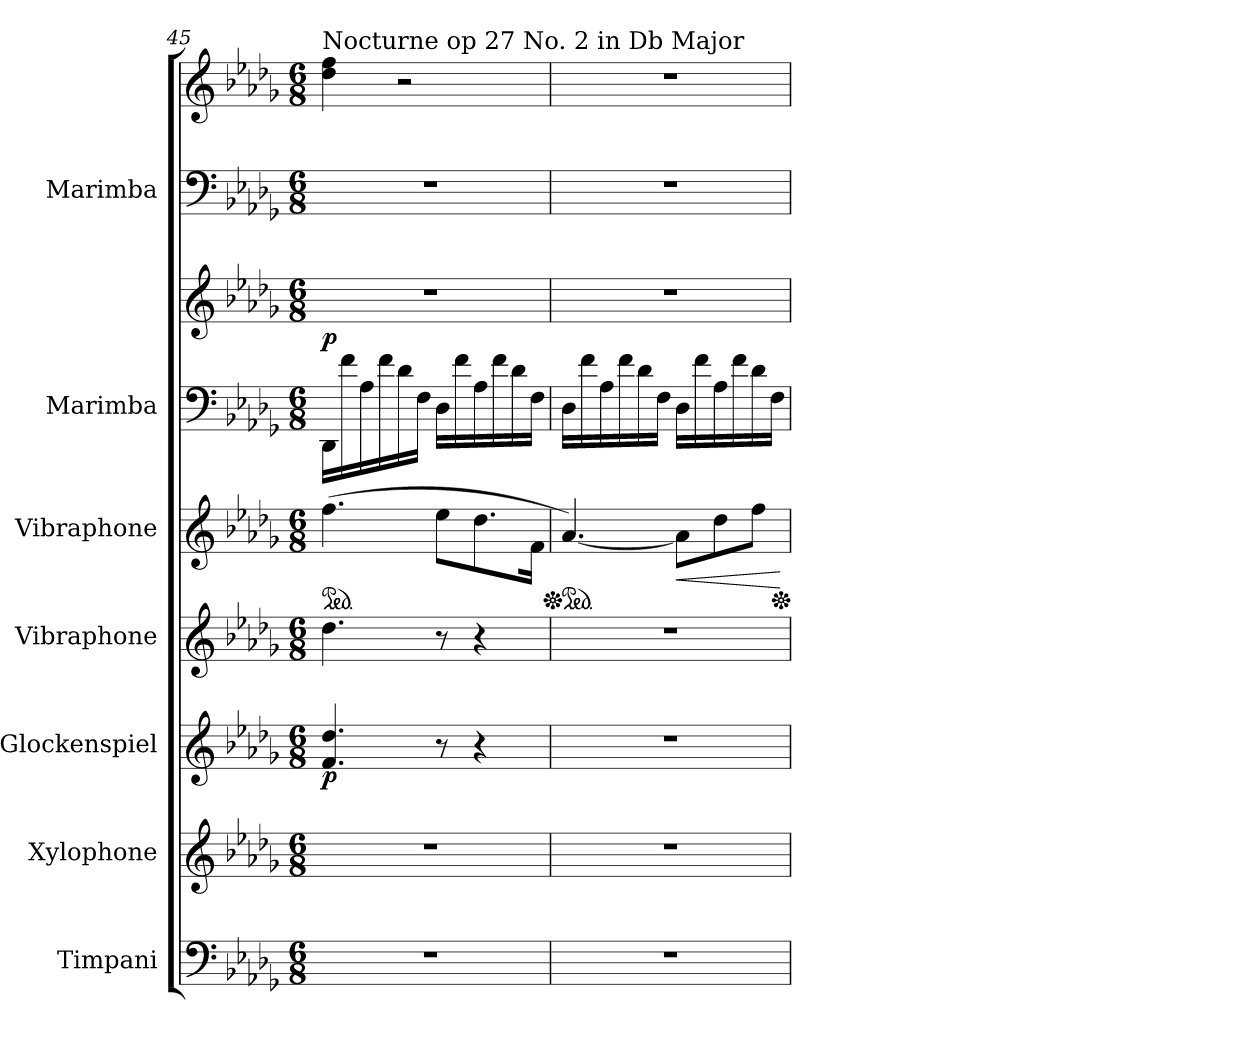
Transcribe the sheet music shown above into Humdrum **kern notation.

**kern	**kern	**kern	**dynam	**kern	**kern	**dynam	**kern	**kern	**dynam	**kern	**kern
*part7	*part6	*part5	*part5	*part4	*part3	*part3	*part2	*part2	*part2	*part1	*part1
*staff9	*staff8	*staff7	*staff7	*staff6	*staff5	*staff5	*staff4	*staff3	*staff3/4	*staff2	*staff1
*I"Timpani	*I"Xylophone	*I"Glockenspiel	*	*I"Vibraphone	*I"Vibraphone	*	*I"Marimba	*	*	*I"Marimba	*
*I'Timp.	*I'Xyl.	*I'Glk.	*	*I'Vib.	*I'Vib.	*	*I'Mrm.	*	*	*I'Mrm.	*
!!LO:PB:g=z
*clefF4	*clefG2	*clefG2	*	*clefG2	*clefG2	*	*clefF4	*clefG2	*	*clefF4	*clefG2
*	*ITrd-7c-12	*ITrd-14c-24	*	*	*	*	*	*	*	*	*
*k[b-e-a-d-g-]	*k[b-e-a-d-g-]	*k[b-e-a-d-g-]	*	*k[b-e-a-d-g-]	*k[b-e-a-d-g-]	*	*k[b-e-a-d-g-]	*k[b-e-a-d-g-]	*	*k[b-e-a-d-g-]	*k[b-e-a-d-g-]
*M6/8	*M6/8	*M6/8	*	*M6/8	*M6/8	*	*M6/8	*M6/8	*	*M6/8	*M6/8
*MM75	*MM75	*MM75	*	*MM75	*MM75	*	*MM75	*MM75	*	*MM75	*MM75
*	*	*	*	*	*ped	*	*	*	*	*	*
=45	=45	=45	=45	=45	=45	=45	=45	=45	=45	=45	=45
!	!	!	!	!	!	!	!	!	!	!	!LO:TX:a:t=Nocturne op 27 No. 2 in Db Major
!	!	!	!LO:DY:b	!	!	!LO:DY:b	!	!	!	!	!
!	!	!	!	!	!	!LO:DY:n=1:b	!	!	!LO:DY:a=2	!	!
2.r	2.r	4.fff/ 4.dddd-/	p	4.dd-\	(4.ff\	other-dynamics mf	16DD-\LL	2.r	p	2.r	4dd-\ 4ff\
.	.	.	.	.	.	.	16f\	.	.	.	.
.	.	.	.	.	.	.	16A-\	.	.	.	.
.	.	.	.	.	.	.	16f\	.	.	.	.
.	.	.	.	.	.	.	16d-\	.	.	.	2r
.	.	.	.	.	.	.	16F\JJ	.	.	.	.
.	.	8r	.	8r	8ee-\L	.	16D-\LL	.	.	.	.
.	.	.	.	.	.	.	16f\	.	.	.	.
.	.	4r	.	4r	8.dd-\	.	16A-\	.	.	.	.
.	.	.	.	.	.	.	16f\	.	.	.	.
.	.	.	.	.	.	.	16d-\	.	.	.	.
.	.	.	.	.	16f\Jk	.	16F\JJ	.	.	.	.
=46	=46	=46	=46	=46	=46	=46	=46	=46	=46	=46	=46
*	*	*	*	*	*Xped	*	*	*	*	*	*
*	*	*	*	*	*ped	*	*	*	*	*	*
2.r	2.r	2.r	.	2.r	[4.a-/)	.	16D-\LL	2.r	.	2.r	2.r
.	.	.	.	.	.	.	16f\	.	.	.	.
.	.	.	.	.	.	.	16A-\	.	.	.	.
.	.	.	.	.	.	.	16f\	.	.	.	.
.	.	.	.	.	.	.	16d-\	.	.	.	.
.	.	.	.	.	.	.	16F\JJ	.	.	.	.
!	!	!	!	!	!	!LO:HP:b	!	!	!	!	!
.	.	.	.	.	8a-\L]	<	16D-\LL	.	.	.	.
.	.	.	.	.	.	.	16f\	.	.	.	.
.	.	.	.	.	8dd-\	.	16A-\	.	.	.	.
.	.	.	.	.	.	.	16f\	.	.	.	.
.	.	.	.	.	8ff\J	.	16d-\	.	.	.	.
.	.	.	.	.	.	.	16F\JJ	.	.	.	.
.	.	.	.	.	.	[	.	.	.	.	.
*	*	*	*	*	*Xped	*	*	*	*	*	*
=	=	=	=	=	=	=	=	=	=	=	=
*-	*-	*-	*-	*-	*-	*-	*-	*-	*-	*-	*-
